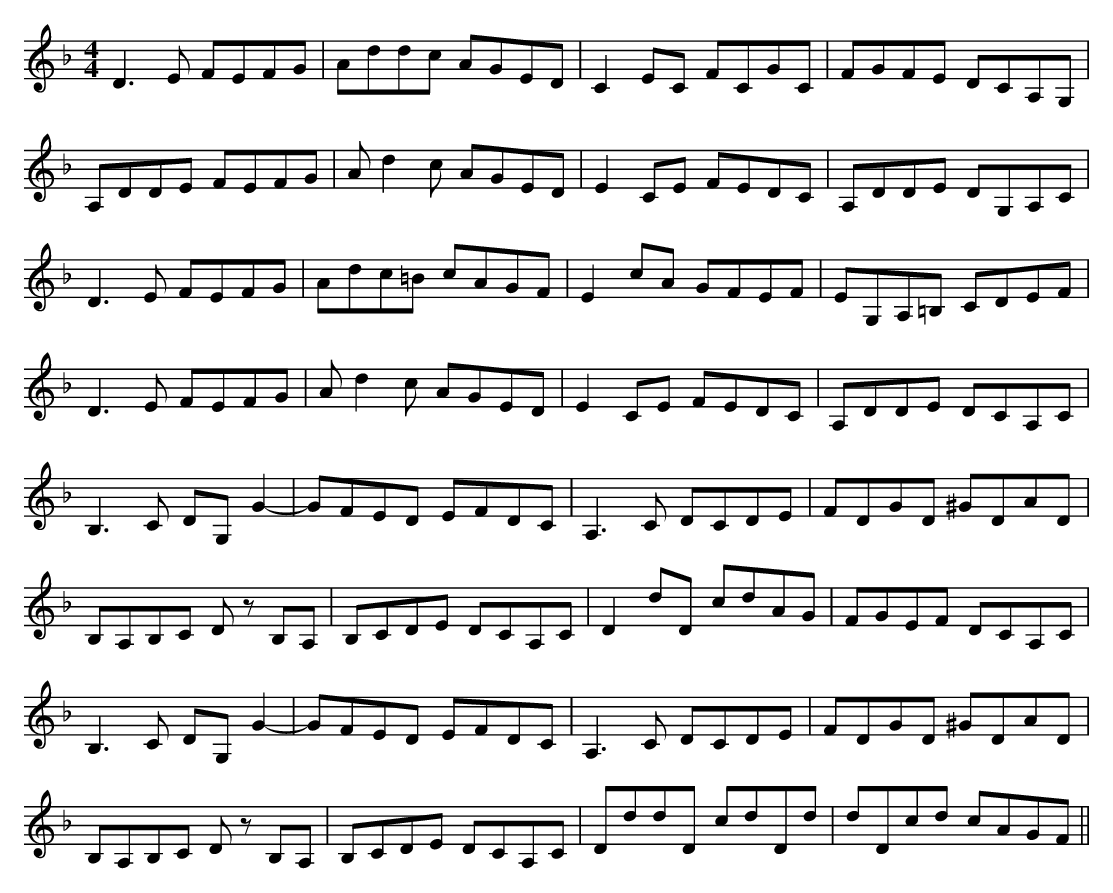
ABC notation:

X:1
M:4/4
K:Dmin
D3E FEFG|Addc AGED|C2EC FCGC|FGFE DCA,G,|
A,DDE FEFG|Ad2c AGED|E2CE FEDC|A,DDE DG,A,C|
D3E FEFG|Adc=B cAGF|E2cA GFEF|EG,A,=B, CDEF|
D3E FEFG|Ad2c AGED|E2CE FEDC|A,DDE DCA,C|
B,3C DG,G2-|GFED EFDC|A,3C DCDE|FDGD ^GDAD|
B,A,B,C Dz B,A,|B,CDE DCA,C|D2dD cdAG|FGEF DCA,C|
B,3C DG,G2-|GFED EFDC|A,3C DCDE|FDGD ^GDAD|
B,A,B,C Dz B,A,|B,CDE DCA,C|DddD cdDd|dDcd cAGF||
